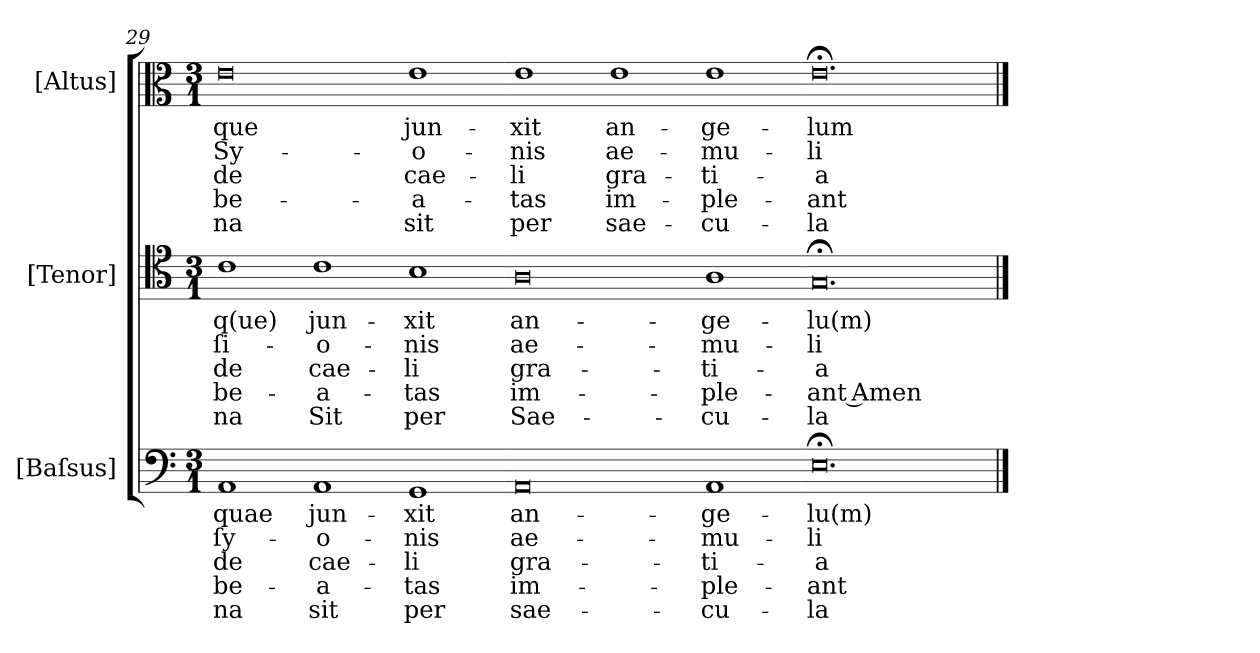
**kern	**text	**text	**text	**text	**text	**kern	**text	**text	**text	**text	**text	**kern	**text	**text	**text	**text	**text
*part3	*part3	*part3	*part3	*part3	*part3	*part2	*part2	*part2	*part2	*part2	*part2	*part1	*part1	*part1	*part1	*part1	*part1
*staff3	*staff3	*staff3	*staff3	*staff3	*staff3	*staff2	*staff2	*staff2	*staff2	*staff2	*staff2	*staff1	*staff1	*staff1	*staff1	*staff1	*staff1
*I"[Baſsus]	*	*	*	*	*	*I"[Tenor]	*	*	*	*	*	*I"[Altus]	*	*	*	*	*
*I'B	*	*	*	*	*	*I'T	*	*	*	*	*	*I'A	*	*	*	*	*
*clefF4	*	*	*	*	*	*clefC4	*	*	*	*	*	*clefC3	*	*	*	*	*
*k[]	*	*	*	*	*	*k[]	*	*	*	*	*	*k[]	*	*	*	*	*
*M3/1	*	*	*	*	*	*M3/1	*	*	*	*	*	*M3/1	*	*	*	*	*
=29	=29	=29	=29	=29	=29	=29	=29	=29	=29	=29	=29	=29	=29	=29	=29	=29	=29
!	!LO:LY:i	!LO:LY:i	!LO:LY:i	!LO:LY:i	!LO:LY:i	!	!LO:LY:i	!LO:LY:i	!LO:LY:i	!LO:LY:i	!LO:LY:i	!	!LO:LY:i	!LO:LY:i	!LO:LY:i	!LO:LY:i	!LO:LY:i
1AA	-quae	ſy-	-de	be-	-na	1c	-q(ue)	ſi-	-de	be-	-na	0e	-que	Sy-	-de	be-	-na
!	!LO:LY:i	!LO:LY:i	!LO:LY:i	!LO:LY:i	!LO:LY:i	!	!LO:LY:i	!LO:LY:i	!LO:LY:i	!LO:LY:i	!LO:LY:i	!	!	!	!	!	!
1AA	jun-	-o-	cae-	-a-	sit	1c	jun-	-o-	cae-	-a-	Sit	.	.	.	.	.	.
!	!LO:LY:i	!LO:LY:i	!LO:LY:i	!LO:LY:i	!LO:LY:i	!	!LO:LY:i	!LO:LY:i	!LO:LY:i	!LO:LY:i	!LO:LY:i	!	!LO:LY:i	!LO:LY:i	!LO:LY:i	!LO:LY:i	!LO:LY:i
1GG	-xit	-nis	-li	-tas	per	1B	-xit	-nis	-li	-tas	per	1e	jun-	-o-	cae-	-a-	sit
=30-	=30-	=30-	=30-	=30-	=30-	=30-	=30-	=30-	=30-	=30-	=30-	=30-	=30-	=30-	=30-	=30-	=30-
!	!LO:LY:i	!LO:LY:i	!LO:LY:i	!LO:LY:i	!LO:LY:i	!	!LO:LY:i	!LO:LY:i	!LO:LY:i	!LO:LY:i	!LO:LY:i	!	!LO:LY:i	!LO:LY:i	!LO:LY:i	!LO:LY:i	!LO:LY:i
0AA	an-	ae-	gra-	im-	sae-	0A	an-	ae-	gra-	im-	Sae-	1e	-xit	-nis	-li	-tas	per
!	!	!	!	!	!	!	!	!	!	!	!	!	!LO:LY:i	!LO:LY:i	!LO:LY:i	!LO:LY:i	!LO:LY:i
.	.	.	.	.	.	.	.	.	.	.	.	1e	an-	ae-	gra-	im-	sae-
!	!LO:LY:i	!LO:LY:i	!LO:LY:i	!LO:LY:i	!LO:LY:i	!	!LO:LY:i	!LO:LY:i	!LO:LY:i	!LO:LY:i	!LO:LY:i	!	!LO:LY:i	!LO:LY:i	!LO:LY:i	!LO:LY:i	!LO:LY:i
1AA	-ge-	-mu-	-ti-	-ple-	-cu-	1A	-ge-	-mu-	-ti-	-ple-	-cu-	1e	-ge-	-mu-	-ti-	-ple-	-cu-
=31-	=31-	=31-	=31-	=31-	=31-	=31-	=31-	=31-	=31-	=31-	=31-	=31-	=31-	=31-	=31-	=31-	=31-
!	!LO:LY:i	!LO:LY:i	!LO:LY:i	!LO:LY:i	!LO:LY:i	!	!LO:LY:i	!LO:LY:i	!LO:LY:i	!LO:LY:i	!LO:LY:i	!	!LO:LY:i	!LO:LY:i	!LO:LY:i	!LO:LY:i	!LO:LY:i
0.E;<	-lu(m)	-li	-a	-ant	-la	0.G;<;	-lu(m)	-li	-a	-ant Amen	-la	0.e;<;	-lum	-li	-a	-ant	-la
==	==	==	==	==	==	==	==	==	==	==	==	==	==	==	==	==	==
*-	*-	*-	*-	*-	*-	*-	*-	*-	*-	*-	*-	*-	*-	*-	*-	*-	*-
